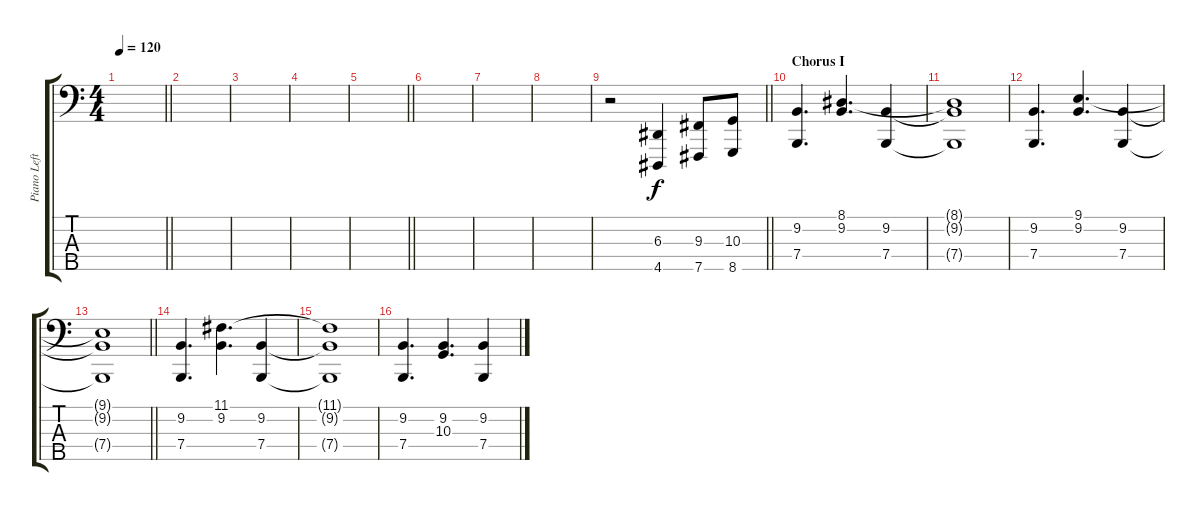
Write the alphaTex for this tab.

\track ("Piano Left Standard" "Piano Left") {instrument acousticgrandpiano}
\staff {score tabs}
\tuning (G2 D2 A1 E1 B0) {hide}
\ts (4 4)
\tempo 120
\clef f4
\barLineRight lightlight
\ks c
|
|
|
|
\barLineRight lightlight
|
|
|
|
\barLineRight lightlight
r.2 (6.3 4.5).4 (9.3 7.5).8 (10.3 8.5).8 |
\section ("" "Chorus I")
(9.2 7.4).4{d} (8.1 9.2).4{d} (9.2 7.4).4 |
(8.1{t} 9.2{t} 7.4{t}).1 |
(9.2 7.4).4{d} (9.1 9.2).4{d} (9.2 7.4).4 |
\barLineRight lightlight
(9.1{t} 9.2{t} 7.4{t}).1 |
(9.2 7.4).4{d} (11.1 9.2).4{d} (9.2 7.4).4 |
(11.1{t} 9.2{t} 7.4{t}).1 |
(9.2 7.4).4{d} (9.2 10.3).4{d} (9.2 7.4).4
